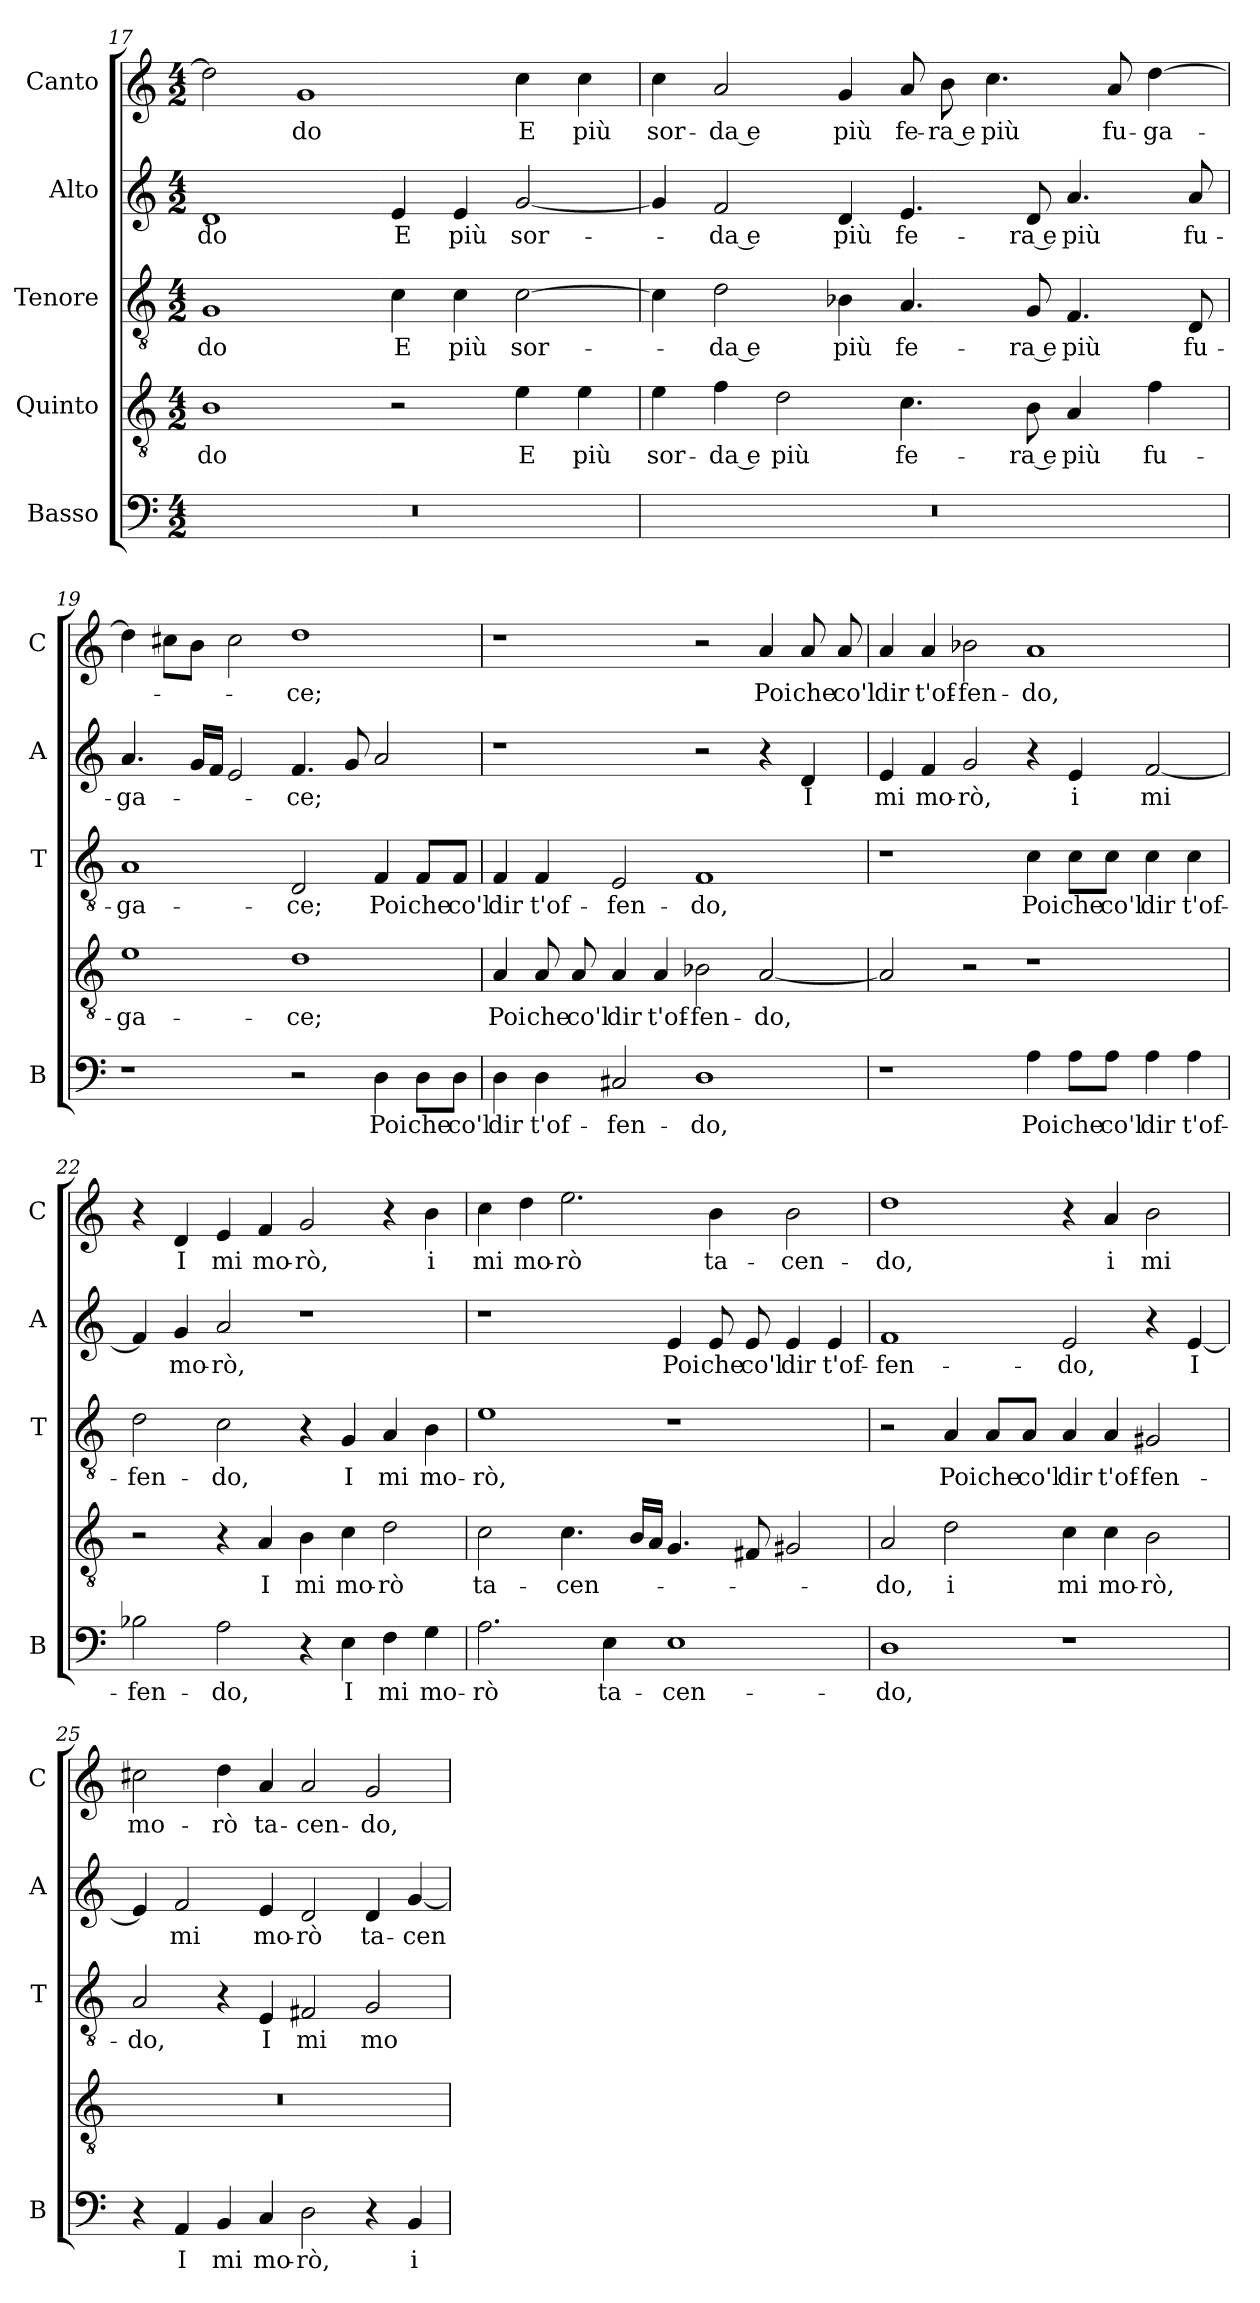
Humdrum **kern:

**kern	**text	**kern	**text	**kern	**text	**kern	**text	**kern	**text
*part5	*part5	*part4	*part4	*part3	*part3	*part2	*part2	*part1	*part1
*staff5	*staff5	*staff4	*staff4	*staff3	*staff3	*staff2	*staff2	*staff1	*staff1
*I"Basso	*	*I"Quinto	*	*I"Tenore	*	*I"Alto	*	*I"Canto	*
*I'B	*	*	*	*I'T	*	*I'A	*	*I'C	*
*clefF4	*	*clefGv2	*	*clefGv2	*	*clefG2	*	*clefG2	*
*k[]	*	*k[]	*	*k[]	*	*k[]	*	*k[]	*
*C:	*	*C:	*	*C:	*	*C:	*	*C:	*
*M4/2	*	*M4/2	*	*M4/2	*	*M4/2	*	*M4/2	*
=17	=17	=17	=17	=17	=17	=17	=17	=17	=17
!	!	!	!LO:LY:b	!	!LO:LY:b	!	!LO:LY:b	!	!
0r	.	1B	-do	1G	-do	1d	-do	2dd\]	.
!	!	!	!	!	!	!	!	!	!LO:LY:b
.	.	.	.	.	.	.	.	1g	-do
!	!	!	!	!	!LO:LY:b	!	!LO:LY:b	!	!
.	.	2r	.	4c\	E	4e/	E	.	.
!	!	!	!	!	!LO:LY:b	!	!LO:LY:b	!	!
.	.	.	.	4c\	più	4e/	più	.	.
!	!	!	!LO:LY:b	!	!LO:LY:b	!	!LO:LY:b	!	!LO:LY:b
.	.	4e\	E	[2c\	sor-	[2g/	sor-	4cc\	E
!	!	!	!LO:LY:b	!	!	!	!	!	!LO:LY:b
.	.	4e\	più	.	.	.	.	4cc\	più
=18	=18	=18	=18	=18	=18	=18	=18	=18	=18
!	!	!	!LO:LY:b	!	!	!	!	!	!LO:LY:b
0r	.	4e\	sor-	4c\]	.	4g/]	.	4cc\	sor-
!	!	!	!LO:LY:b	!	!LO:LY:b	!	!LO:LY:b	!	!LO:LY:b
.	.	4f\	-da e	2d\	-da e	2f/	-da e	2a/	-da e
!	!	!	!LO:LY:b	!	!	!	!	!	!
.	.	2d\	più	.	.	.	.	.	.
!	!	!	!	!	!LO:LY:b	!	!LO:LY:b	!	!LO:LY:b
.	.	.	.	4B-X\	più	4d/	più	4g/	più
!	!	!	!LO:LY:b	!	!LO:LY:b	!	!LO:LY:b	!	!LO:LY:b
.	.	4.c\	fe-	4.A/	fe-	4.e/	fe-	8a/	fe-
!	!	!	!	!	!	!	!	!	!LO:LY:b
.	.	.	.	.	.	.	.	8b\	-ra e
!	!	!	!	!	!	!	!	!	!LO:LY:b
.	.	.	.	.	.	.	.	4.cc\	più
!	!	!	!LO:LY:b	!	!LO:LY:b	!	!LO:LY:b	!	!
.	.	8B\	-ra e	8G/	-ra e	8d/	-ra e	.	.
!	!	!	!LO:LY:b	!	!LO:LY:b	!	!LO:LY:b	!	!
.	.	4A/	più	4.F/	più	4.a/	più	.	.
!	!	!	!	!	!	!	!	!	!LO:LY:b
.	.	.	.	.	.	.	.	8a/	fu-
!	!	!	!LO:LY:b	!	!	!	!	!	!LO:LY:b
.	.	4f\	fu-	.	.	.	.	[4dd\	-ga-
!	!	!	!	!	!LO:LY:b	!	!LO:LY:b	!	!
.	.	.	.	8D/	fu-	8a/	fu-	.	.
=19	=19	=19	=19	=19	=19	=19	=19	=19	=19
!	!	!	!LO:LY:b	!	!LO:LY:b	!	!LO:LY:b	!	!
1r	.	1e	-ga-	1A	-ga-	4.a/	-ga-	4dd\]	.
.	.	.	.	.	.	.	.	8cc#X\L	.
.	.	.	.	.	.	16g/LL	.	8b\J	.
.	.	.	.	.	.	16f/JJ	.	.	.
.	.	.	.	.	.	2e/	.	2cc#\	.
!	!	!	!LO:LY:b	!	!LO:LY:b	!	!LO:LY:b	!	!LO:LY:b
2r	.	1d	-ce;	2D/	-ce;	4.f/	-ce;	1dd	-ce;
.	.	.	.	.	.	8g/	.	.	.
!	!LO:LY:b	!	!	!	!LO:LY:b	!	!	!	!
4D\	Poi	.	.	4F/	Poi	2a/	.	.	.
!	!LO:LY:b	!	!	!	!LO:LY:b	!	!	!	!
8D\L	che	.	.	8F/L	che	.	.	.	.
!	!LO:LY:b	!	!	!	!LO:LY:b	!	!	!	!
8D\J	co'l	.	.	8F/J	co'l	.	.	.	.
!!LO:PB:g=z
=20	=20	=20	=20	=20	=20	=20	=20	=20	=20
!	!LO:LY:b	!	!LO:LY:b	!	!LO:LY:b	!	!	!	!
4D\	dir	4A/	Poi	4F/	dir	1r	.	1r	.
!	!LO:LY:b	!	!LO:LY:b	!	!LO:LY:b	!	!	!	!
4D\	t'of-	8A/	che	4F/	t'of-	.	.	.	.
!	!	!	!LO:LY:b	!	!	!	!	!	!
.	.	8A/	co'l	.	.	.	.	.	.
!	!LO:LY:b	!	!LO:LY:b	!	!LO:LY:b	!	!	!	!
2C#X/	-fen-	4A/	dir	2E/	-fen-	.	.	.	.
!	!	!	!LO:LY:b	!	!	!	!	!	!
.	.	4A/	t'of-	.	.	.	.	.	.
!	!LO:LY:b	!	!LO:LY:b	!	!LO:LY:b	!	!	!	!
1D	-do,	2B-X\	-fen-	1F	-do,	2r	.	2r	.
!	!	!	!LO:LY:b	!	!	!	!	!	!LO:LY:b
.	.	[2A/	-do,	.	.	4r	.	4a/	Poi
!	!	!	!	!	!	!	!LO:LY:b	!	!LO:LY:b
.	.	.	.	.	.	4d/	I	8a/	che
!	!	!	!	!	!	!	!	!	!LO:LY:b
.	.	.	.	.	.	.	.	8a/	co'l
=21	=21	=21	=21	=21	=21	=21	=21	=21	=21
!	!	!	!	!	!	!	!LO:LY:b	!	!LO:LY:b
1r	.	2A/]	.	1r	.	4e/	mi	4a/	dir
!	!	!	!	!	!	!	!LO:LY:b	!	!LO:LY:b
.	.	.	.	.	.	4f/	mo-	4a/	t'of-
!	!	!	!	!	!	!	!LO:LY:b	!	!LO:LY:b
.	.	2r	.	.	.	2g/	-rò,	2b-X\	-fen-
!	!LO:LY:b	!	!	!	!LO:LY:b	!	!	!	!LO:LY:b
4A\	Poi	1r	.	4c\	Poi	4r	.	1a	-do,
!	!LO:LY:b	!	!	!	!LO:LY:b	!	!LO:LY:b	!	!
8A\L	che	.	.	8c\L	che	4e/	i	.	.
!	!LO:LY:b	!	!	!	!LO:LY:b	!	!	!	!
8A\J	co'l	.	.	8c\J	co'l	.	.	.	.
!	!LO:LY:b	!	!	!	!LO:LY:b	!	!LO:LY:b	!	!
4A\	dir	.	.	4c\	dir	[2f/	mi	.	.
!	!LO:LY:b	!	!	!	!LO:LY:b	!	!	!	!
4A\	t'of-	.	.	4c\	t'of-	.	.	.	.
=22	=22	=22	=22	=22	=22	=22	=22	=22	=22
!	!LO:LY:b	!	!	!	!LO:LY:b	!	!	!	!
2B-X\	-fen-	2r	.	2d\	-fen-	4f/]	.	4r	.
!	!	!	!	!	!	!	!LO:LY:b	!	!LO:LY:b
.	.	.	.	.	.	4g/	mo-	4d/	I
!	!LO:LY:b	!	!	!	!LO:LY:b	!	!LO:LY:b	!	!LO:LY:b
2A\	-do,	4r	.	2c\	-do,	2a/	-rò,	4e/	mi
!	!	!	!LO:LY:b	!	!	!	!	!	!LO:LY:b
.	.	4A/	I	.	.	.	.	4f/	mo-
!	!	!	!LO:LY:b	!	!	!	!	!	!LO:LY:b
4r	.	4B\	mi	4r	.	1r	.	2g/	-rò,
!	!LO:LY:b	!	!LO:LY:b	!	!LO:LY:b	!	!	!	!
4E\	I	4c\	mo-	4G/	I	.	.	.	.
!	!LO:LY:b	!	!LO:LY:b	!	!LO:LY:b	!	!	!	!
4F\	mi	2d\	-rò	4A/	mi	.	.	4r	.
!	!LO:LY:b	!	!	!	!LO:LY:b	!	!	!	!LO:LY:b
4G\	mo-	.	.	4B\	mo-	.	.	4b\	i
!!LO:LB:g=z
=23	=23	=23	=23	=23	=23	=23	=23	=23	=23
!	!LO:LY:b	!	!LO:LY:b	!	!LO:LY:b	!	!	!	!LO:LY:b
2.A\	-rò	2c\	ta-	1e	-rò,	1r	.	4cc\	mi
!	!	!	!	!	!	!	!	!	!LO:LY:b
.	.	.	.	.	.	.	.	4dd\	mo-
!	!	!	!LO:LY:b	!	!	!	!	!	!LO:LY:b
.	.	4.c\	-cen-	.	.	.	.	2.ee\	-rò
!	!LO:LY:b	!	!	!	!	!	!	!	!
4E\	ta-	.	.	.	.	.	.	.	.
.	.	16B/LL	.	.	.	.	.	.	.
.	.	16A/JJ	.	.	.	.	.	.	.
!	!LO:LY:b	!	!	!	!	!	!LO:LY:b	!	!
1E	-cen-	4.G/	.	1r	.	4e/	Poi	.	.
!	!	!	!	!	!	!	!LO:LY:b	!	!LO:LY:b
.	.	.	.	.	.	8e/	che	4b\	ta-
!	!	!	!	!	!	!	!LO:LY:b	!	!
.	.	8F#X/	.	.	.	8e/	co'l	.	.
!	!	!	!	!	!	!	!LO:LY:b	!	!LO:LY:b
.	.	2G#X/	.	.	.	4e/	dir	2b\	-cen-
!	!	!	!	!	!	!	!LO:LY:b	!	!
.	.	.	.	.	.	4e/	t'of-	.	.
=24	=24	=24	=24	=24	=24	=24	=24	=24	=24
!	!LO:LY:b	!	!LO:LY:b	!	!	!	!LO:LY:b	!	!LO:LY:b
1D	-do,	2A/	-do,	2r	.	1f	-fen-	1dd	-do,
!	!	!	!LO:LY:b	!	!LO:LY:b	!	!	!	!
.	.	2d\	i	4A/	Poi	.	.	.	.
!	!	!	!	!	!LO:LY:b	!	!	!	!
.	.	.	.	8A/L	che	.	.	.	.
!	!	!	!	!	!LO:LY:b	!	!	!	!
.	.	.	.	8A/J	co'l	.	.	.	.
!	!	!	!LO:LY:b	!	!LO:LY:b	!	!LO:LY:b	!	!
1r	.	4c\	mi	4A/	dir	2e/	-do,	4r	.
!	!	!	!LO:LY:b	!	!LO:LY:b	!	!	!	!LO:LY:b
.	.	4c\	mo-	4A/	t'of-	.	.	4a/	i
!	!	!	!LO:LY:b	!	!LO:LY:b	!	!	!	!LO:LY:b
.	.	2B\	-rò,	2G#X/	-fen-	4r	.	2b\	mi
!	!	!	!	!	!	!	!LO:LY:b	!	!
.	.	.	.	.	.	[4e/	I	.	.
=25	=25	=25	=25	=25	=25	=25	=25	=25	=25
!	!	!	!	!	!LO:LY:b	!	!	!	!LO:LY:b
4r	.	0r	.	2A/	-do,	4e/]	.	2cc#X\	mo-
!	!LO:LY:b	!	!	!	!	!	!LO:LY:b	!	!
4AA/	I	.	.	.	.	2f/	mi	.	.
!	!LO:LY:b	!	!	!	!	!	!	!	!LO:LY:b
4BB/	mi	.	.	4r	.	.	.	4dd\	-rò
!	!LO:LY:b	!	!	!	!LO:LY:b	!	!LO:LY:b	!	!LO:LY:b
4C/	mo-	.	.	4E/	I	4e/	mo-	4a/	ta-
!	!LO:LY:b	!	!	!	!LO:LY:b	!	!LO:LY:b	!	!LO:LY:b
2D\	-rò,	.	.	2F#X/	mi	2d/	-rò	2a/	-cen-
!	!	!	!	!	!LO:LY:b	!	!LO:LY:b	!	!LO:LY:b
4r	.	.	.	2G/	mo-	4d/	ta-	2g/	-do,
!	!LO:LY:b	!	!	!	!	!	!LO:LY:b	!	!
4BB/	i	.	.	.	.	[4g/	-cen-	.	.
=	=	=	=	=	=	=	=	=	=
*-	*-	*-	*-	*-	*-	*-	*-	*-	*-
